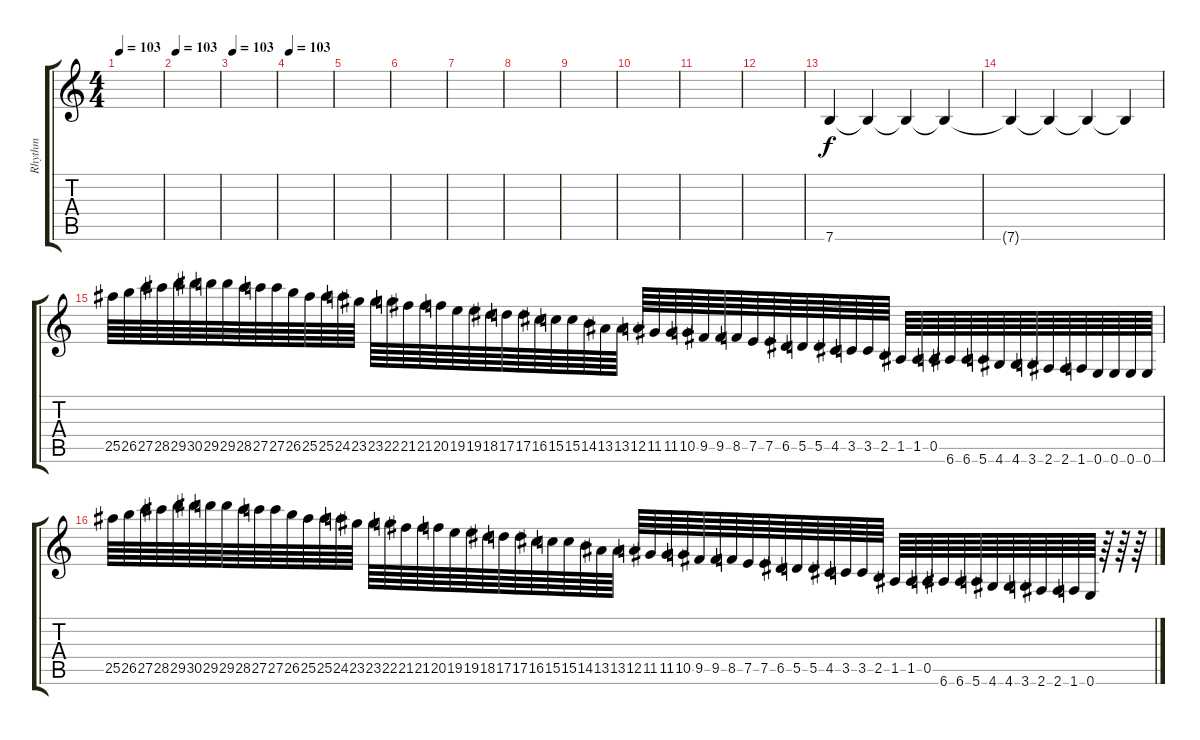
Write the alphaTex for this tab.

\track ("Rhythm" "Rhythm") {instrument overdrivenguitar}
\staff {score tabs}
\tuning (E4 B3 G3 D3 A2 E2) {hide}
\ts (4 4)
\tempo 103
\clef g2
\ks c
|
\tempo 103
|
\tempo 103
|
\tempo 103
|
|
|
|
|
|
|
|
|
7.6.4 7.6{t}.4 7.6{t}.4 7.6{t}.4 |
7.6{t}.4 7.6{t}.4 7.6{t}.4 7.6{t}.4 |
25.5.64{volume 16 instrument guitarfretnoise} 26.5.64 27.5.64 28.5.64 29.5.64 30.5.64 29.5.64 29.5.64 28.5.64 27.5.64 27.5.64 26.5.64 25.5.64 25.5.64 24.5.64 23.5.64 23.5.64 22.5.64 21.5.64 21.5.64 20.5.64 19.5.64 19.5.64 18.5.64 17.5.64 17.5.64 16.5.64 15.5.64 15.5.64 14.5.64 13.5.64 13.5.64 12.5.64 11.5.64 11.5.64 10.5.64 9.5.64 9.5.64 8.5.64 7.5.64 7.5.64 6.5.64 5.5.64 5.5.64 4.5.64 3.5.64 3.5.64 2.5.64 1.5.64 1.5.64 0.5.64 6.6.64 6.6.64 5.6.64 4.6.64 4.6.64 3.6.64 2.6.64 2.6.64 1.6.64 0.6.64 0.6.64 0.6.64 0.6.64 |
25.5.64{volume 16 instrument guitarfretnoise} 26.5.64 27.5.64 28.5.64 29.5.64 30.5.64 29.5.64 29.5.64 28.5.64 27.5.64 27.5.64 26.5.64 25.5.64 25.5.64 24.5.64 23.5.64 23.5.64 22.5.64 21.5.64 21.5.64 20.5.64 19.5.64 19.5.64 18.5.64 17.5.64 17.5.64 16.5.64 15.5.64 15.5.64 14.5.64 13.5.64 13.5.64 12.5.64 11.5.64 11.5.64 10.5.64 9.5.64 9.5.64 8.5.64 7.5.64 7.5.64 6.5.64 5.5.64 5.5.64 4.5.64 3.5.64 3.5.64 2.5.64 1.5.64 1.5.64 0.5.64 6.6.64 6.6.64 5.6.64 4.6.64 4.6.64 3.6.64 2.6.64 2.6.64 1.6.64 0.6.64 r.64 r.64 r.64
